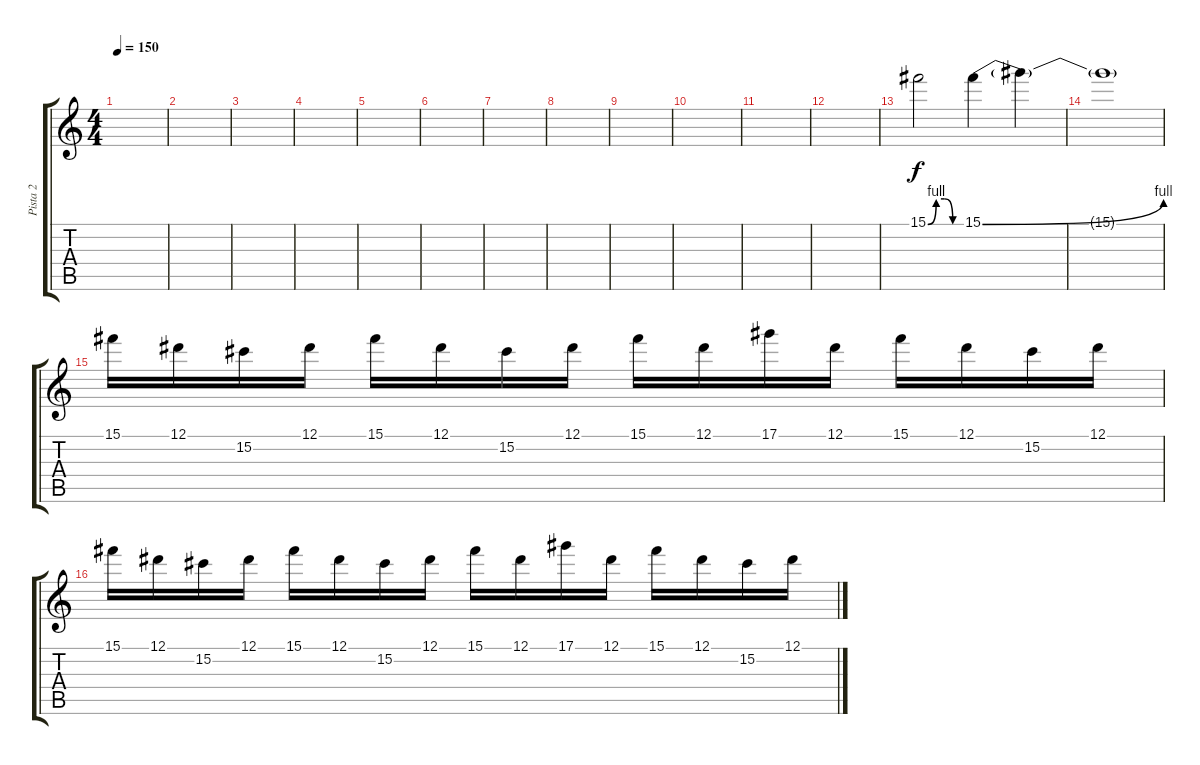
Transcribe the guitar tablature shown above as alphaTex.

\track ("Pista 2" "Pista 2") {instrument distortionguitar}
\staff {score tabs}
\tuning (Eb4 Bb3 Gb3 Db3 Ab2 Eb2) {hide}
\ts (4 4)
\tempo 150
\clef g2
\ks c
|
|
|
|
|
|
|
|
|
|
|
|
15.1{be (custom 0 0 15 4 30 4 45 0 60 0)}.2 15.1{be (bend 0 0 60 4)}.4 15.1{t}.4 |
15.1{t}.1 |
15.1.16 12.1.16 15.2.16 12.1.16 15.1.16 12.1.16 15.2.16 12.1.16 15.1.16 12.1.16 17.1.16 12.1.16 15.1.16 12.1.16 15.2.16 12.1.16 |
15.1.16 12.1.16 15.2.16 12.1.16 15.1.16 12.1.16 15.2.16 12.1.16 15.1.16 12.1.16 17.1.16 12.1.16 15.1.16 12.1.16 15.2.16 12.1.16
